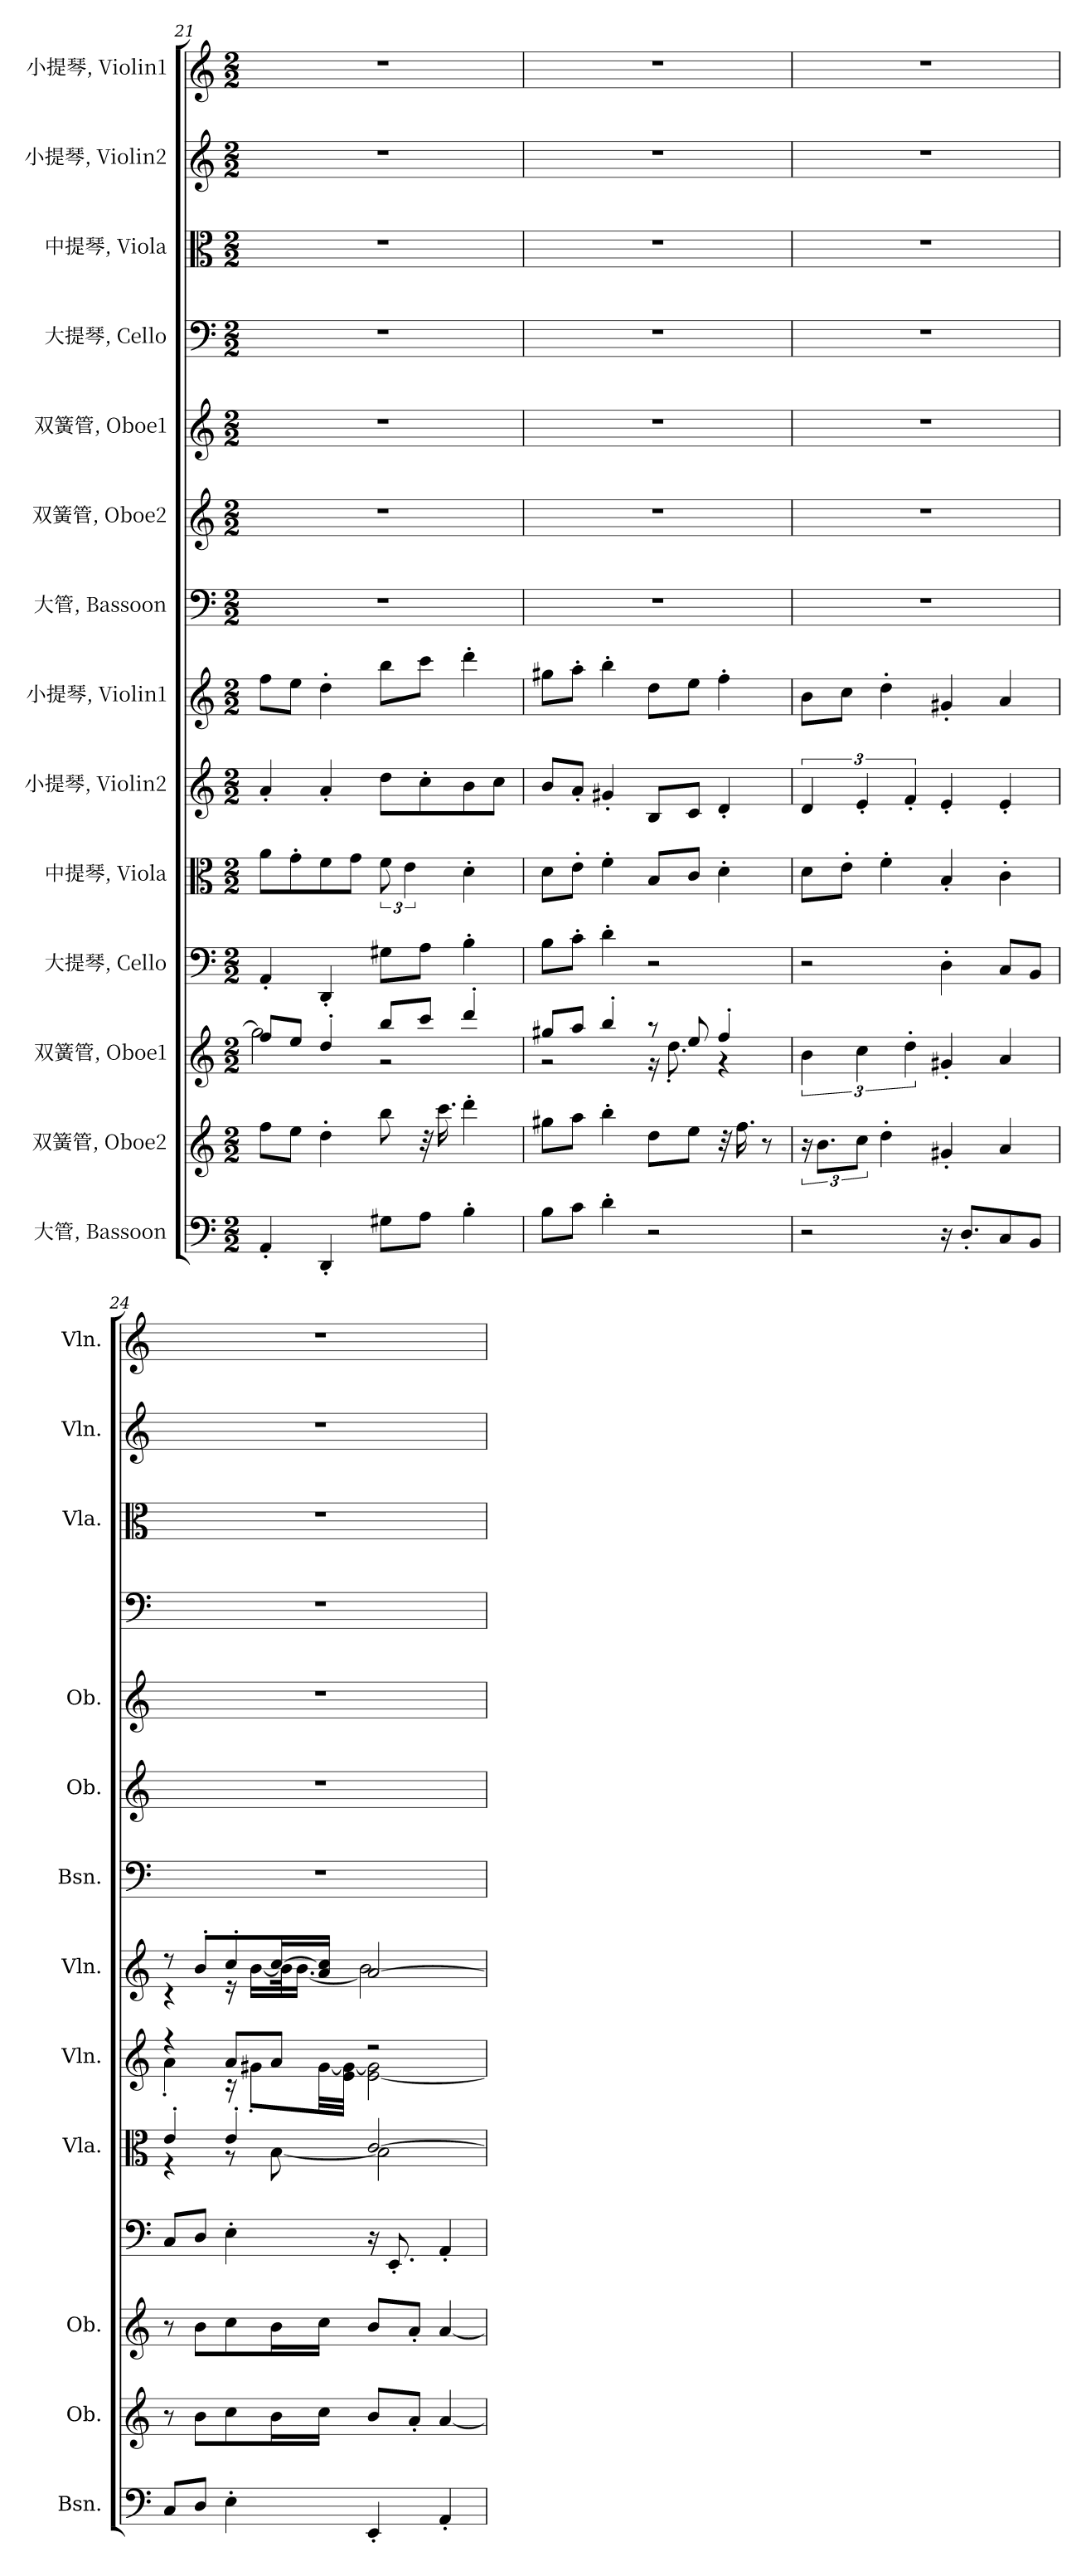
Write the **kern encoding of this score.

**kern	**kern	**kern	**kern	**kern	**kern	**kern	**kern	**kern	**kern	**kern	**kern	**kern	**kern
*part14	*part13	*part12	*part11	*part10	*part9	*part8	*part7	*part6	*part5	*part4	*part3	*part2	*part1
*staff14	*staff13	*staff12	*staff11	*staff10	*staff9	*staff8	*staff7	*staff6	*staff5	*staff4	*staff3	*staff2	*staff1
*I"大管, Bassoon	*I"双簧管, Oboe2	*I"双簧管, Oboe1	*I"大提琴, Cello	*I"中提琴, Viola	*I"小提琴, Violin2	*I"小提琴, Violin1	*I"大管, Bassoon	*I"双簧管, Oboe2	*I"双簧管, Oboe1	*I"大提琴, Cello	*I"中提琴, Viola	*I"小提琴, Violin2	*I"小提琴, Violin1
*I'Bsn.	*I'Ob.	*I'Ob.	*	*I'Vla.	*I'Vln.	*I'Vln.	*I'Bsn.	*I'Ob.	*I'Ob.	*	*I'Vla.	*I'Vln.	*I'Vln.
*clefF4	*clefG2	*clefG2	*clefF4	*clefC3	*clefG2	*clefG2	*clefF4	*clefG2	*clefG2	*clefF4	*clefC3	*clefG2	*clefG2
*k[]	*k[]	*k[]	*k[]	*k[]	*k[]	*k[]	*k[]	*k[]	*k[]	*k[]	*k[]	*k[]	*k[]
*M2/2	*M2/2	*M2/2	*M2/2	*M2/2	*M2/2	*M2/2	*M2/2	*M2/2	*M2/2	*M2/2	*M2/2	*M2/2	*M2/2
=21	=21	=21	=21	=21	=21	=21	=21	=21	=21	=21	=21	=21	=21
*	*	*^	*	*	*	*	*	*	*	*	*	*	*
4AA'/	8ff\L	8ff/L	2gg\]	4AA'/	8a\L	4a'/	8ff\L	1r	1r	1r	1r	1r	1r	1r
.	8ee\J	8ee/J	.	.	8g'\	.	8ee\J	.	.	.	.	.	.	.
4DD'/	4dd'\	4dd'/	.	4DD'/	8f\	4a'/	4dd'\	.	.	.	.	.	.	.
.	.	.	.	.	8g\J	.	.	.	.	.	.	.	.	.
8G#X\L	8bb\	8bb/L	2r	8G#X\L	12f\	8dd\L	8bb\L	.	.	.	.	.	.	.
.	.	.	.	.	6e\	.	.	.	.	.	.	.	.	.
8A\J	32r	8ccc/J	.	8A\J	.	8cc'\	8ccc\J	.	.	.	.	.	.	.
.	16.ccc\	.	.	.	.	.	.	.	.	.	.	.	.	.
4B'\	4ddd'\	4ddd'/	.	4B'\	4d'\	8b\	4ddd'\	.	.	.	.	.	.	.
.	.	.	.	.	.	8cc\J	.	.	.	.	.	.	.	.
=22	=22	=22	=22	=22	=22	=22	=22	=22	=22	=22	=22	=22	=22	=22
8B\L	8gg#X\L	8gg#X/L	2r	8B\L	8d\L	8b/L	8gg#X\L	1r	1r	1r	1r	1r	1r	1r
8c\J	8aa\J	8aa/J	.	8c'\J	8e'\J	8a'/J	8aa'\J	.	.	.	.	.	.	.
4d'\	4bb'\	4bb'/	.	4d'\	4f'\	4g#X'/	4bb'\	.	.	.	.	.	.	.
2r	8dd\L	8r	16r	2r	8B/L	8B/L	8dd\L	.	.	.	.	.	.	.
.	.	.	8.dd'\	.	.	.	.	.	.	.	.	.	.	.
.	8ee\J	8ee/	.	.	8c/J	8c/J	8ee\J	.	.	.	.	.	.	.
.	32r	4ff'/	4r	.	4d'\	4d'/	4ff'\	.	.	.	.	.	.	.
.	16.ff\	.	.	.	.	.	.	.	.	.	.	.	.	.
.	8r	.	.	.	.	.	.	.	.	.	.	.	.	.
*	*	*v	*v	*	*	*	*	*	*	*	*	*	*	*
!!LO:PB:g=z
=23	=23	=23	=23	=23	=23	=23	=23	=23	=23	=23	=23	=23	=23
2r	24r	6b\	2r	8d\L	6d/	8b\L	1r	1r	1r	1r	1r	1r	1r
.	12.b\L	.	.	.	.	.	.	.	.	.	.	.	.
.	.	.	.	8e'\J	.	8cc\J	.	.	.	.	.	.	.
.	12cc\J	6cc\	.	.	6e'/	.	.	.	.	.	.	.	.
.	4dd'\	.	.	4f'\	.	4dd'\	.	.	.	.	.	.	.
.	.	6dd'\	.	.	6f'/	.	.	.	.	.	.	.	.
16r	4g#X'/	4g#X'/	4D'\	4B'/	4e'/	4g#X'/	.	.	.	.	.	.	.
8.D'/L	.	.	.	.	.	.	.	.	.	.	.	.	.
8C/	4a/	4a/	8C/L	4c'\	4e'/	4a/	.	.	.	.	.	.	.
8BB/J	.	.	8BB/J	.	.	.	.	.	.	.	.	.	.
=24	=24	=24	=24	=24	=24	=24	=24	=24	=24	=24	=24	=24	=24
*	*	*	*	*^	*^	*^	*	*	*	*	*	*	*
8C/L	8r	8r	8C/L	4e'/	4r	4r	4a'\	8r	4r	1r	1r	1r	1r	1r	1r	1r
8D/J	8b\L	8b\L	8D/J	.	.	.	.	8b'/L	.	.	.	.	.	.	.	.
4E'\	8cc\	8cc\	4E'\	4e'/	8r	8a/L	16r	8cc'/	16r	.	.	.	.	.	.	.
.	.	.	.	.	.	.	8g#X'\L	.	[16b\LL	.	.	.	.	.	.	.
.	16b\L	16b\L	.	.	[8B\	8a/J	.	[16cc/L	32b\K]	.	.	.	.	.	.	.
.	.	.	.	.	.	.	.	.	[16.b\JJ	.	.	.	.	.	.	.
.	16cc\JJ	16cc\JJ	.	.	.	.	[32g#\LL	16a/ 16cc/]JJ	.	.	.	.	.	.	.	.
.	.	.	.	.	.	.	32e\ 32g#\_JJJ	.	.	.	.	.	.	.	.	.
4EE'/	8b/L	8b/L	16r	[2c/	2B\]	2r	[2e\ 2g#\]	[2a/	2b\]	.	.	.	.	.	.	.
.	.	.	8.EE'/	.	.	.	.	.	.	.	.	.	.	.	.	.
.	8a'/J	8a'/J	.	.	.	.	.	.	.	.	.	.	.	.	.	.
4AA'/	[4a/	[4a/	4AA'/	.	.	.	.	.	.	.	.	.	.	.	.	.
*	*	*	*	*v	*v	*	*	*v	*v	*	*	*	*	*	*	*
*	*	*	*	*	*v	*v	*	*	*	*	*	*	*	*
=	=	=	=	=	=	=	=	=	=	=	=	=	=
*-	*-	*-	*-	*-	*-	*-	*-	*-	*-	*-	*-	*-	*-
